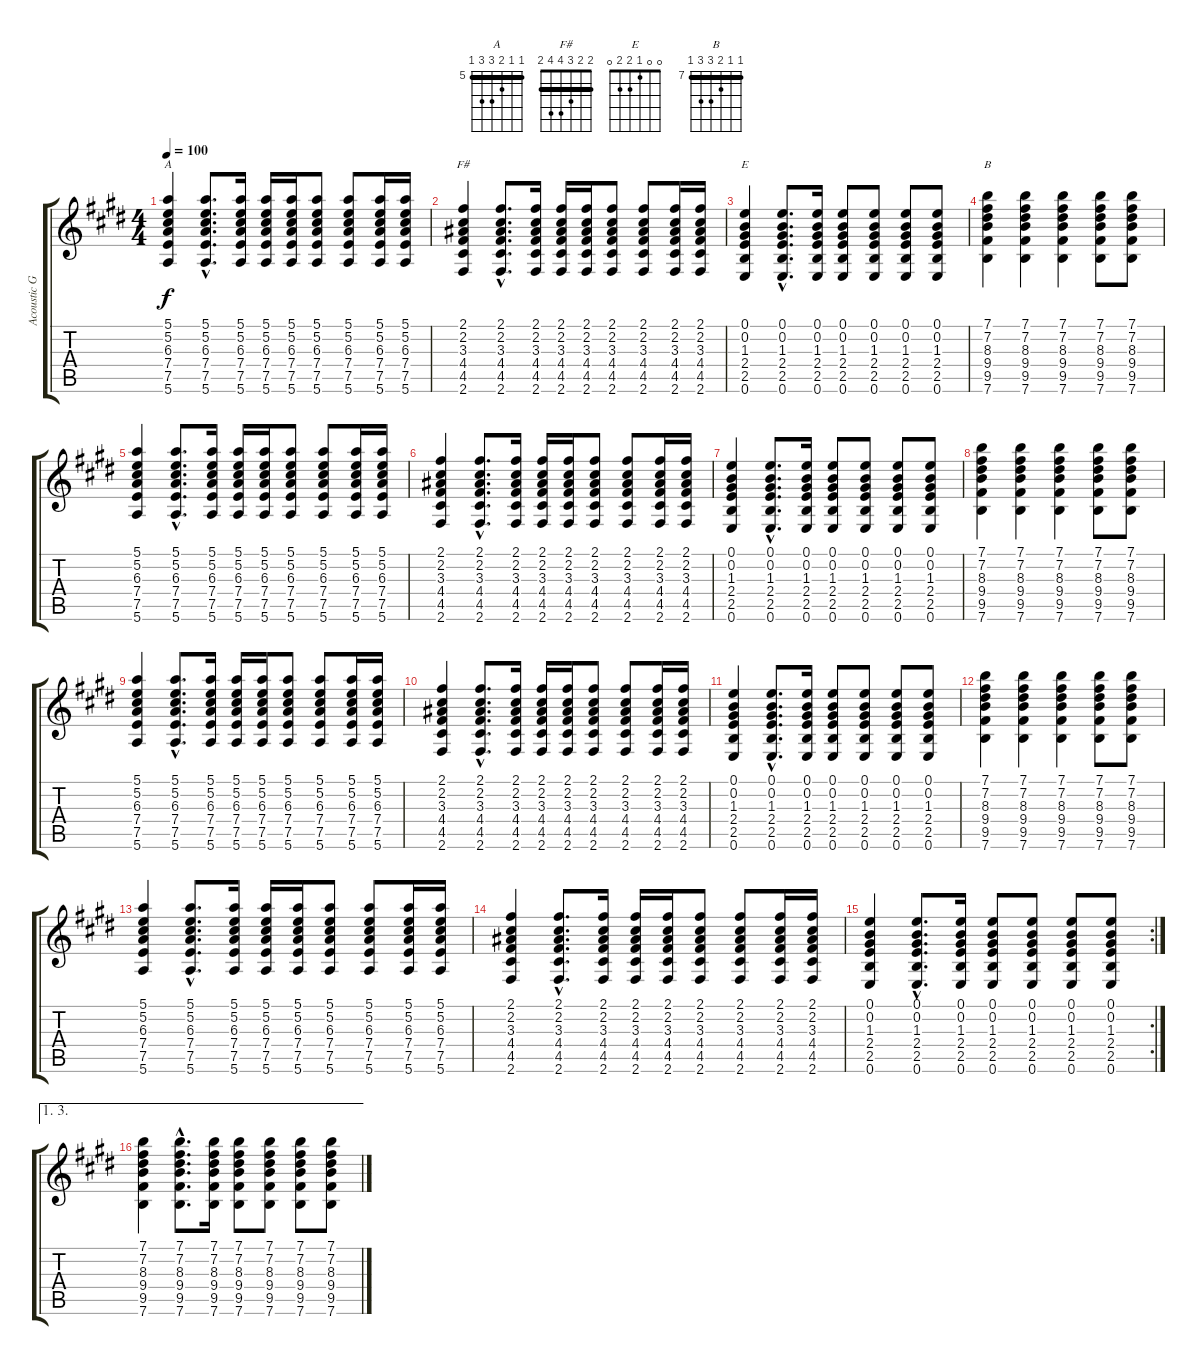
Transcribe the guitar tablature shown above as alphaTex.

\track ("Acoustic Guitar" "Acoustic G") {instrument acousticguitarsteel}
\staff {score tabs}
\tuning (E4 B3 G3 D3 A2 E2) {hide}
\chord ("A" 5 5 6 7 7 5) {firstfret 5 barre 5}
\chord ("F#" 2 2 3 4 4 2) {barre 2}
\chord ("E" 0 0 1 2 2 0)
\chord ("B" 7 7 8 9 9 7) {firstfret 7 barre 7}
\ts (4 4)
\tempo 100
\clef g2
\ks e
(5.1 5.2 6.3 7.4 7.5 5.6).4{ch "A" dy f} (5.1{hac} 5.2{hac} 6.3{hac} 7.4{hac} 7.5{hac} 5.6{hac}).8{d} (5.1 5.2 6.3 7.4 7.5 5.6).16 (5.1 5.2 6.3 7.4 7.5 5.6).16 (5.1 5.2 6.3 7.4 7.5 5.6).16 (5.1 5.2 6.3 7.4 7.5 5.6).8 (5.1 5.2 6.3 7.4 7.5 5.6).8 (5.1 5.2 6.3 7.4 7.5 5.6).16 (5.1 5.2 6.3 7.4 7.5 5.6).16 |
(2.1 2.2 3.3 4.4 4.5 2.6).4{ch "F#"} (2.1{hac} 2.2{hac} 3.3{hac} 4.4{hac} 4.5{hac} 2.6{hac}).8{d} (2.1 2.2 3.3 4.4 4.5 2.6).16 (2.1 2.2 3.3 4.4 4.5 2.6).16 (2.1 2.2 3.3 4.4 4.5 2.6).16 (2.1 2.2 3.3 4.4 4.5 2.6).8 (2.1 2.2 3.3 4.4 4.5 2.6).8 (2.1 2.2 3.3 4.4 4.5 2.6).16 (2.1 2.2 3.3 4.4 4.5 2.6).16 |
(0.1 0.2 1.3 2.4 2.5 0.6).4{ch "E"} (0.1{hac} 0.2{hac} 1.3{hac} 2.4{hac} 2.5{hac} 0.6{hac}).8{d} (0.1 0.2 1.3 2.4 2.5 0.6).16 (0.1 0.2 1.3 2.4 2.5 0.6).8 (0.1 0.2 1.3 2.4 2.5 0.6).8 (0.1 0.2 1.3 2.4 2.5 0.6).8 (0.1 0.2 1.3 2.4 2.5 0.6).8 |
(7.1 7.2 8.3 9.4 9.5 7.6).4{ch "B"} (7.1 7.2 8.3 9.4 9.5 7.6).4 (7.1 7.2 8.3 9.4 9.5 7.6).4 (7.1 7.2 8.3 9.4 9.5 7.6).8 (7.1 7.2 8.3 9.4 9.5 7.6).8 |
(5.1 5.2 6.3 7.4 7.5 5.6).4 (5.1{hac} 5.2{hac} 6.3{hac} 7.4{hac} 7.5{hac} 5.6{hac}).8{d} (5.1 5.2 6.3 7.4 7.5 5.6).16 (5.1 5.2 6.3 7.4 7.5 5.6).16 (5.1 5.2 6.3 7.4 7.5 5.6).16 (5.1 5.2 6.3 7.4 7.5 5.6).8 (5.1 5.2 6.3 7.4 7.5 5.6).8 (5.1 5.2 6.3 7.4 7.5 5.6).16 (5.1 5.2 6.3 7.4 7.5 5.6).16 |
(2.1 2.2 3.3 4.4 4.5 2.6).4 (2.1{hac} 2.2{hac} 3.3{hac} 4.4{hac} 4.5{hac} 2.6{hac}).8{d} (2.1 2.2 3.3 4.4 4.5 2.6).16 (2.1 2.2 3.3 4.4 4.5 2.6).16 (2.1 2.2 3.3 4.4 4.5 2.6).16 (2.1 2.2 3.3 4.4 4.5 2.6).8 (2.1 2.2 3.3 4.4 4.5 2.6).8 (2.1 2.2 3.3 4.4 4.5 2.6).16 (2.1 2.2 3.3 4.4 4.5 2.6).16 |
(0.1 0.2 1.3 2.4 2.5 0.6).4 (0.1{hac} 0.2{hac} 1.3{hac} 2.4{hac} 2.5{hac} 0.6{hac}).8{d} (0.1 0.2 1.3 2.4 2.5 0.6).16 (0.1 0.2 1.3 2.4 2.5 0.6).8 (0.1 0.2 1.3 2.4 2.5 0.6).8 (0.1 0.2 1.3 2.4 2.5 0.6).8 (0.1 0.2 1.3 2.4 2.5 0.6).8 |
(7.1 7.2 8.3 9.4 9.5 7.6).4 (7.1 7.2 8.3 9.4 9.5 7.6).4 (7.1 7.2 8.3 9.4 9.5 7.6).4 (7.1 7.2 8.3 9.4 9.5 7.6).8 (7.1 7.2 8.3 9.4 9.5 7.6).8 |
(5.1 5.2 6.3 7.4 7.5 5.6).4 (5.1{hac} 5.2{hac} 6.3{hac} 7.4{hac} 7.5{hac} 5.6{hac}).8{d} (5.1 5.2 6.3 7.4 7.5 5.6).16 (5.1 5.2 6.3 7.4 7.5 5.6).16 (5.1 5.2 6.3 7.4 7.5 5.6).16 (5.1 5.2 6.3 7.4 7.5 5.6).8 (5.1 5.2 6.3 7.4 7.5 5.6).8 (5.1 5.2 6.3 7.4 7.5 5.6).16 (5.1 5.2 6.3 7.4 7.5 5.6).16 |
(2.1 2.2 3.3 4.4 4.5 2.6).4 (2.1{hac} 2.2{hac} 3.3{hac} 4.4{hac} 4.5{hac} 2.6{hac}).8{d} (2.1 2.2 3.3 4.4 4.5 2.6).16 (2.1 2.2 3.3 4.4 4.5 2.6).16 (2.1 2.2 3.3 4.4 4.5 2.6).16 (2.1 2.2 3.3 4.4 4.5 2.6).8 (2.1 2.2 3.3 4.4 4.5 2.6).8 (2.1 2.2 3.3 4.4 4.5 2.6).16 (2.1 2.2 3.3 4.4 4.5 2.6).16 |
(0.1 0.2 1.3 2.4 2.5 0.6).4 (0.1{hac} 0.2{hac} 1.3{hac} 2.4{hac} 2.5{hac} 0.6{hac}).8{d} (0.1 0.2 1.3 2.4 2.5 0.6).16 (0.1 0.2 1.3 2.4 2.5 0.6).8 (0.1 0.2 1.3 2.4 2.5 0.6).8 (0.1 0.2 1.3 2.4 2.5 0.6).8 (0.1 0.2 1.3 2.4 2.5 0.6).8 |
(7.1 7.2 8.3 9.4 9.5 7.6).4 (7.1 7.2 8.3 9.4 9.5 7.6).4 (7.1 7.2 8.3 9.4 9.5 7.6).4 (7.1 7.2 8.3 9.4 9.5 7.6).8 (7.1 7.2 8.3 9.4 9.5 7.6).8 |
(5.1 5.2 6.3 7.4 7.5 5.6).4 (5.1{hac} 5.2{hac} 6.3{hac} 7.4{hac} 7.5{hac} 5.6{hac}).8{d} (5.1 5.2 6.3 7.4 7.5 5.6).16 (5.1 5.2 6.3 7.4 7.5 5.6).16 (5.1 5.2 6.3 7.4 7.5 5.6).16 (5.1 5.2 6.3 7.4 7.5 5.6).8 (5.1 5.2 6.3 7.4 7.5 5.6).8 (5.1 5.2 6.3 7.4 7.5 5.6).16 (5.1 5.2 6.3 7.4 7.5 5.6).16 |
(2.1 2.2 3.3 4.4 4.5 2.6).4 (2.1{hac} 2.2{hac} 3.3{hac} 4.4{hac} 4.5{hac} 2.6{hac}).8{d} (2.1 2.2 3.3 4.4 4.5 2.6).16 (2.1 2.2 3.3 4.4 4.5 2.6).16 (2.1 2.2 3.3 4.4 4.5 2.6).16 (2.1 2.2 3.3 4.4 4.5 2.6).8 (2.1 2.2 3.3 4.4 4.5 2.6).8 (2.1 2.2 3.3 4.4 4.5 2.6).16 (2.1 2.2 3.3 4.4 4.5 2.6).16 |
\rc 2
(0.1 0.2 1.3 2.4 2.5 0.6).4 (0.1{hac} 0.2{hac} 1.3{hac} 2.4{hac} 2.5{hac} 0.6{hac}).8{d} (0.1 0.2 1.3 2.4 2.5 0.6).16 (0.1 0.2 1.3 2.4 2.5 0.6).8 (0.1 0.2 1.3 2.4 2.5 0.6).8 (0.1 0.2 1.3 2.4 2.5 0.6).8 (0.1 0.2 1.3 2.4 2.5 0.6).8 |
\ae (1 3)
(7.1 7.2 8.3 9.4 9.5 7.6).4 (7.1{hac} 7.2{hac} 8.3{hac} 9.4{hac} 9.5{hac} 7.6{hac}).8{d} (7.1 7.2 8.3 9.4 9.5 7.6).16 (7.1 7.2 8.3 9.4 9.5 7.6).8 (7.1 7.2 8.3 9.4 9.5 7.6).8 (7.1 7.2 8.3 9.4 9.5 7.6).8 (7.1 7.2 8.3 9.4 9.5 7.6).8
